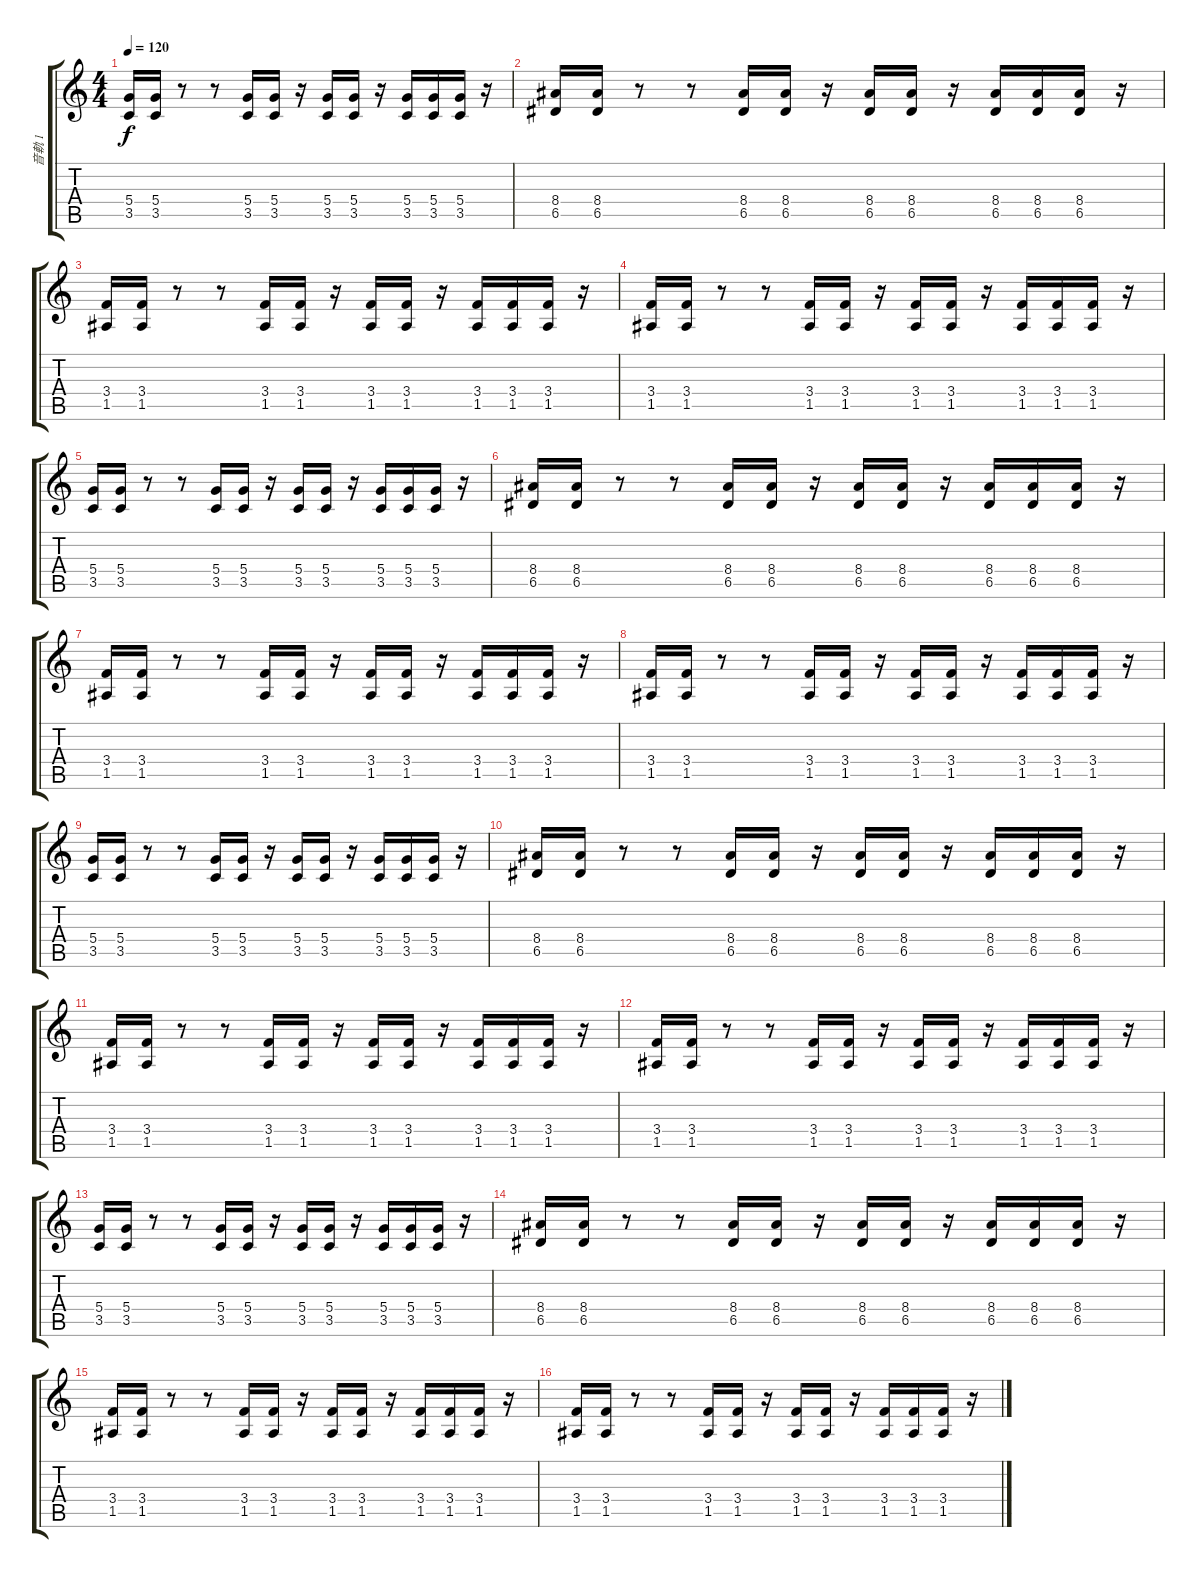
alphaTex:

\track ("音軌 1" "音軌 1") {instrument overdrivenguitar}
\staff {score tabs}
\tuning (E4 B3 G3 D3 A2 E2) {hide}
\ts (4 4)
\tempo 120
\clef g2
\ks c
(5.4 3.5).16{dy f} (5.4 3.5).16 r.8 r.8 (5.4 3.5).16 (5.4 3.5).16 r.16 (5.4 3.5).16 (5.4 3.5).16 r.16 (5.4 3.5).16 (5.4 3.5).16 (5.4 3.5).16 r.16 |
(8.4 6.5).16 (8.4 6.5).16 r.8 r.8 (8.4 6.5).16 (8.4 6.5).16 r.16 (8.4 6.5).16 (8.4 6.5).16 r.16 (8.4 6.5).16 (8.4 6.5).16 (8.4 6.5).16 r.16 |
(3.4 1.5).16 (3.4 1.5).16 r.8 r.8 (3.4 1.5).16 (3.4 1.5).16 r.16 (3.4 1.5).16 (3.4 1.5).16 r.16 (3.4 1.5).16 (3.4 1.5).16 (3.4 1.5).16 r.16 |
(3.4 1.5).16 (3.4 1.5).16 r.8 r.8 (3.4 1.5).16 (3.4 1.5).16 r.16 (3.4 1.5).16 (3.4 1.5).16 r.16 (3.4 1.5).16 (3.4 1.5).16 (3.4 1.5).16 r.16 |
(5.4 3.5).16 (5.4 3.5).16 r.8 r.8 (5.4 3.5).16 (5.4 3.5).16 r.16 (5.4 3.5).16 (5.4 3.5).16 r.16 (5.4 3.5).16 (5.4 3.5).16 (5.4 3.5).16 r.16 |
(8.4 6.5).16 (8.4 6.5).16 r.8 r.8 (8.4 6.5).16 (8.4 6.5).16 r.16 (8.4 6.5).16 (8.4 6.5).16 r.16 (8.4 6.5).16 (8.4 6.5).16 (8.4 6.5).16 r.16 |
(3.4 1.5).16 (3.4 1.5).16 r.8 r.8 (3.4 1.5).16 (3.4 1.5).16 r.16 (3.4 1.5).16 (3.4 1.5).16 r.16 (3.4 1.5).16 (3.4 1.5).16 (3.4 1.5).16 r.16 |
(3.4 1.5).16 (3.4 1.5).16 r.8 r.8 (3.4 1.5).16 (3.4 1.5).16 r.16 (3.4 1.5).16 (3.4 1.5).16 r.16 (3.4 1.5).16 (3.4 1.5).16 (3.4 1.5).16 r.16 |
(5.4 3.5).16 (5.4 3.5).16 r.8 r.8 (5.4 3.5).16 (5.4 3.5).16 r.16 (5.4 3.5).16 (5.4 3.5).16 r.16 (5.4 3.5).16 (5.4 3.5).16 (5.4 3.5).16 r.16 |
(8.4 6.5).16 (8.4 6.5).16 r.8 r.8 (8.4 6.5).16 (8.4 6.5).16 r.16 (8.4 6.5).16 (8.4 6.5).16 r.16 (8.4 6.5).16 (8.4 6.5).16 (8.4 6.5).16 r.16 |
(3.4 1.5).16 (3.4 1.5).16 r.8 r.8 (3.4 1.5).16 (3.4 1.5).16 r.16 (3.4 1.5).16 (3.4 1.5).16 r.16 (3.4 1.5).16 (3.4 1.5).16 (3.4 1.5).16 r.16 |
(3.4 1.5).16 (3.4 1.5).16 r.8 r.8 (3.4 1.5).16 (3.4 1.5).16 r.16 (3.4 1.5).16 (3.4 1.5).16 r.16 (3.4 1.5).16 (3.4 1.5).16 (3.4 1.5).16 r.16 |
(5.4 3.5).16 (5.4 3.5).16 r.8 r.8 (5.4 3.5).16 (5.4 3.5).16 r.16 (5.4 3.5).16 (5.4 3.5).16 r.16 (5.4 3.5).16 (5.4 3.5).16 (5.4 3.5).16 r.16 |
(8.4 6.5).16 (8.4 6.5).16 r.8 r.8 (8.4 6.5).16 (8.4 6.5).16 r.16 (8.4 6.5).16 (8.4 6.5).16 r.16 (8.4 6.5).16 (8.4 6.5).16 (8.4 6.5).16 r.16 |
(3.4 1.5).16 (3.4 1.5).16 r.8 r.8 (3.4 1.5).16 (3.4 1.5).16 r.16 (3.4 1.5).16 (3.4 1.5).16 r.16 (3.4 1.5).16 (3.4 1.5).16 (3.4 1.5).16 r.16 |
(3.4 1.5).16 (3.4 1.5).16 r.8 r.8 (3.4 1.5).16 (3.4 1.5).16 r.16 (3.4 1.5).16 (3.4 1.5).16 r.16 (3.4 1.5).16 (3.4 1.5).16 (3.4 1.5).16 r.16
